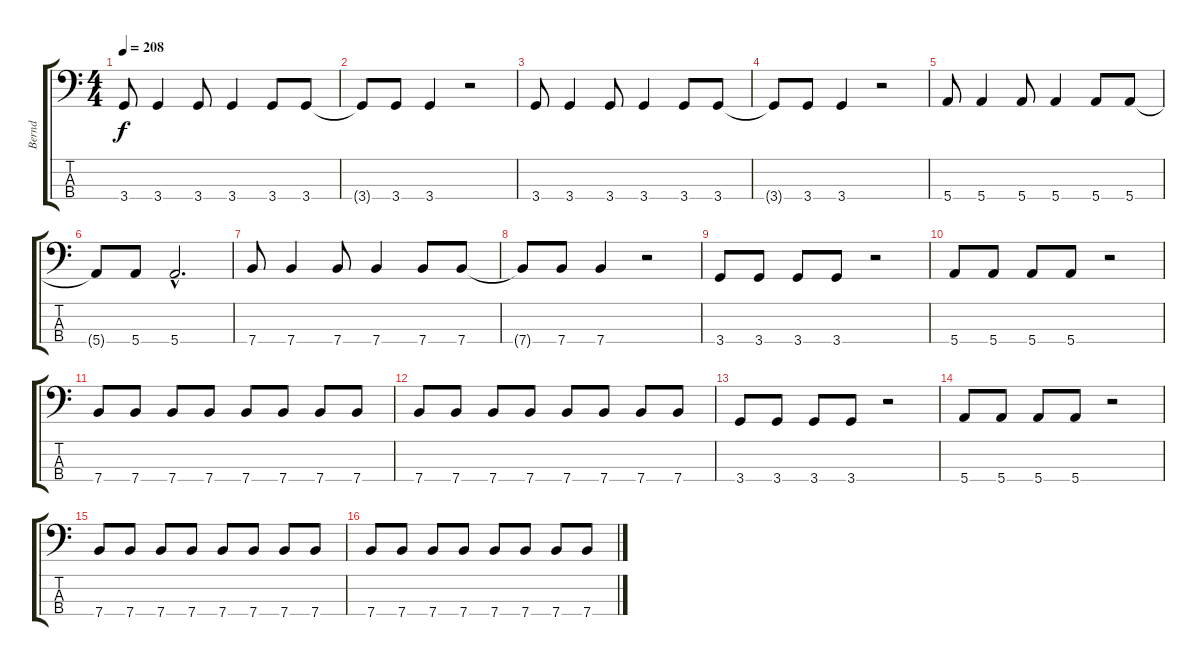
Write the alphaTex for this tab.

\track ("Bernd" "Bernd") {instrument electricbassfinger}
\staff {score tabs}
\tuning (G2 D2 A1 E1) {hide}
\ts (4 4)
\tempo 208
\clef f4
\ks c
3.4.8{dy f} 3.4.4 3.4.8 3.4.4 3.4.8 3.4.8 |
3.4{t}.8 3.4.8 3.4.4 r.2 |
3.4.8 3.4.4 3.4.8 3.4.4 3.4.8 3.4.8 |
3.4{t}.8 3.4.8 3.4.4 r.2 |
5.4.8 5.4.4 5.4.8 5.4.4 5.4.8 5.4.8 |
5.4{t}.8 5.4.8 5.4{hac}.2{d} |
7.4.8 7.4.4 7.4.8 7.4.4 7.4.8 7.4.8 |
7.4{t}.8 7.4.8 7.4.4 r.2 |
3.4.8 3.4.8 3.4.8 3.4.8 r.2 |
5.4.8 5.4.8 5.4.8 5.4.8 r.2 |
7.4.8 7.4.8 7.4.8 7.4.8 7.4.8 7.4.8 7.4.8 7.4.8 |
7.4.8 7.4.8 7.4.8 7.4.8 7.4.8 7.4.8 7.4.8 7.4.8 |
3.4.8 3.4.8 3.4.8 3.4.8 r.2 |
5.4.8 5.4.8 5.4.8 5.4.8 r.2 |
7.4.8 7.4.8 7.4.8 7.4.8 7.4.8 7.4.8 7.4.8 7.4.8 |
7.4.8 7.4.8 7.4.8 7.4.8 7.4.8 7.4.8 7.4.8 7.4.8
